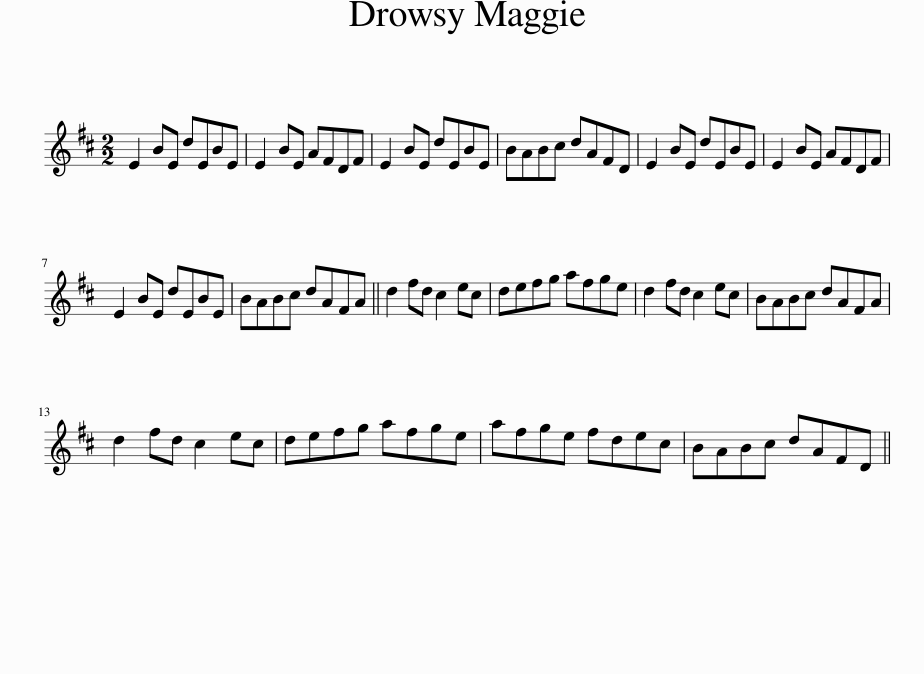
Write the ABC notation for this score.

X:1
L:1/8
M:2/2
I:linebreak $
K:D
V:1 treble
V:1
 E2 BE dEBE | E2 BE AFDF | E2 BE dEBE | BABc dAFD | E2 BE dEBE | %5
 E2 BE AFDF |$ E2 BE dEBE | BABc dAFA || d2 fd c2 ec | defg afge | %10
 d2 fd c2 ec | BABc dAFA |$ d2 fd c2 ec | defg afge | afge fdec | %15
 BABc dAFD || %16
